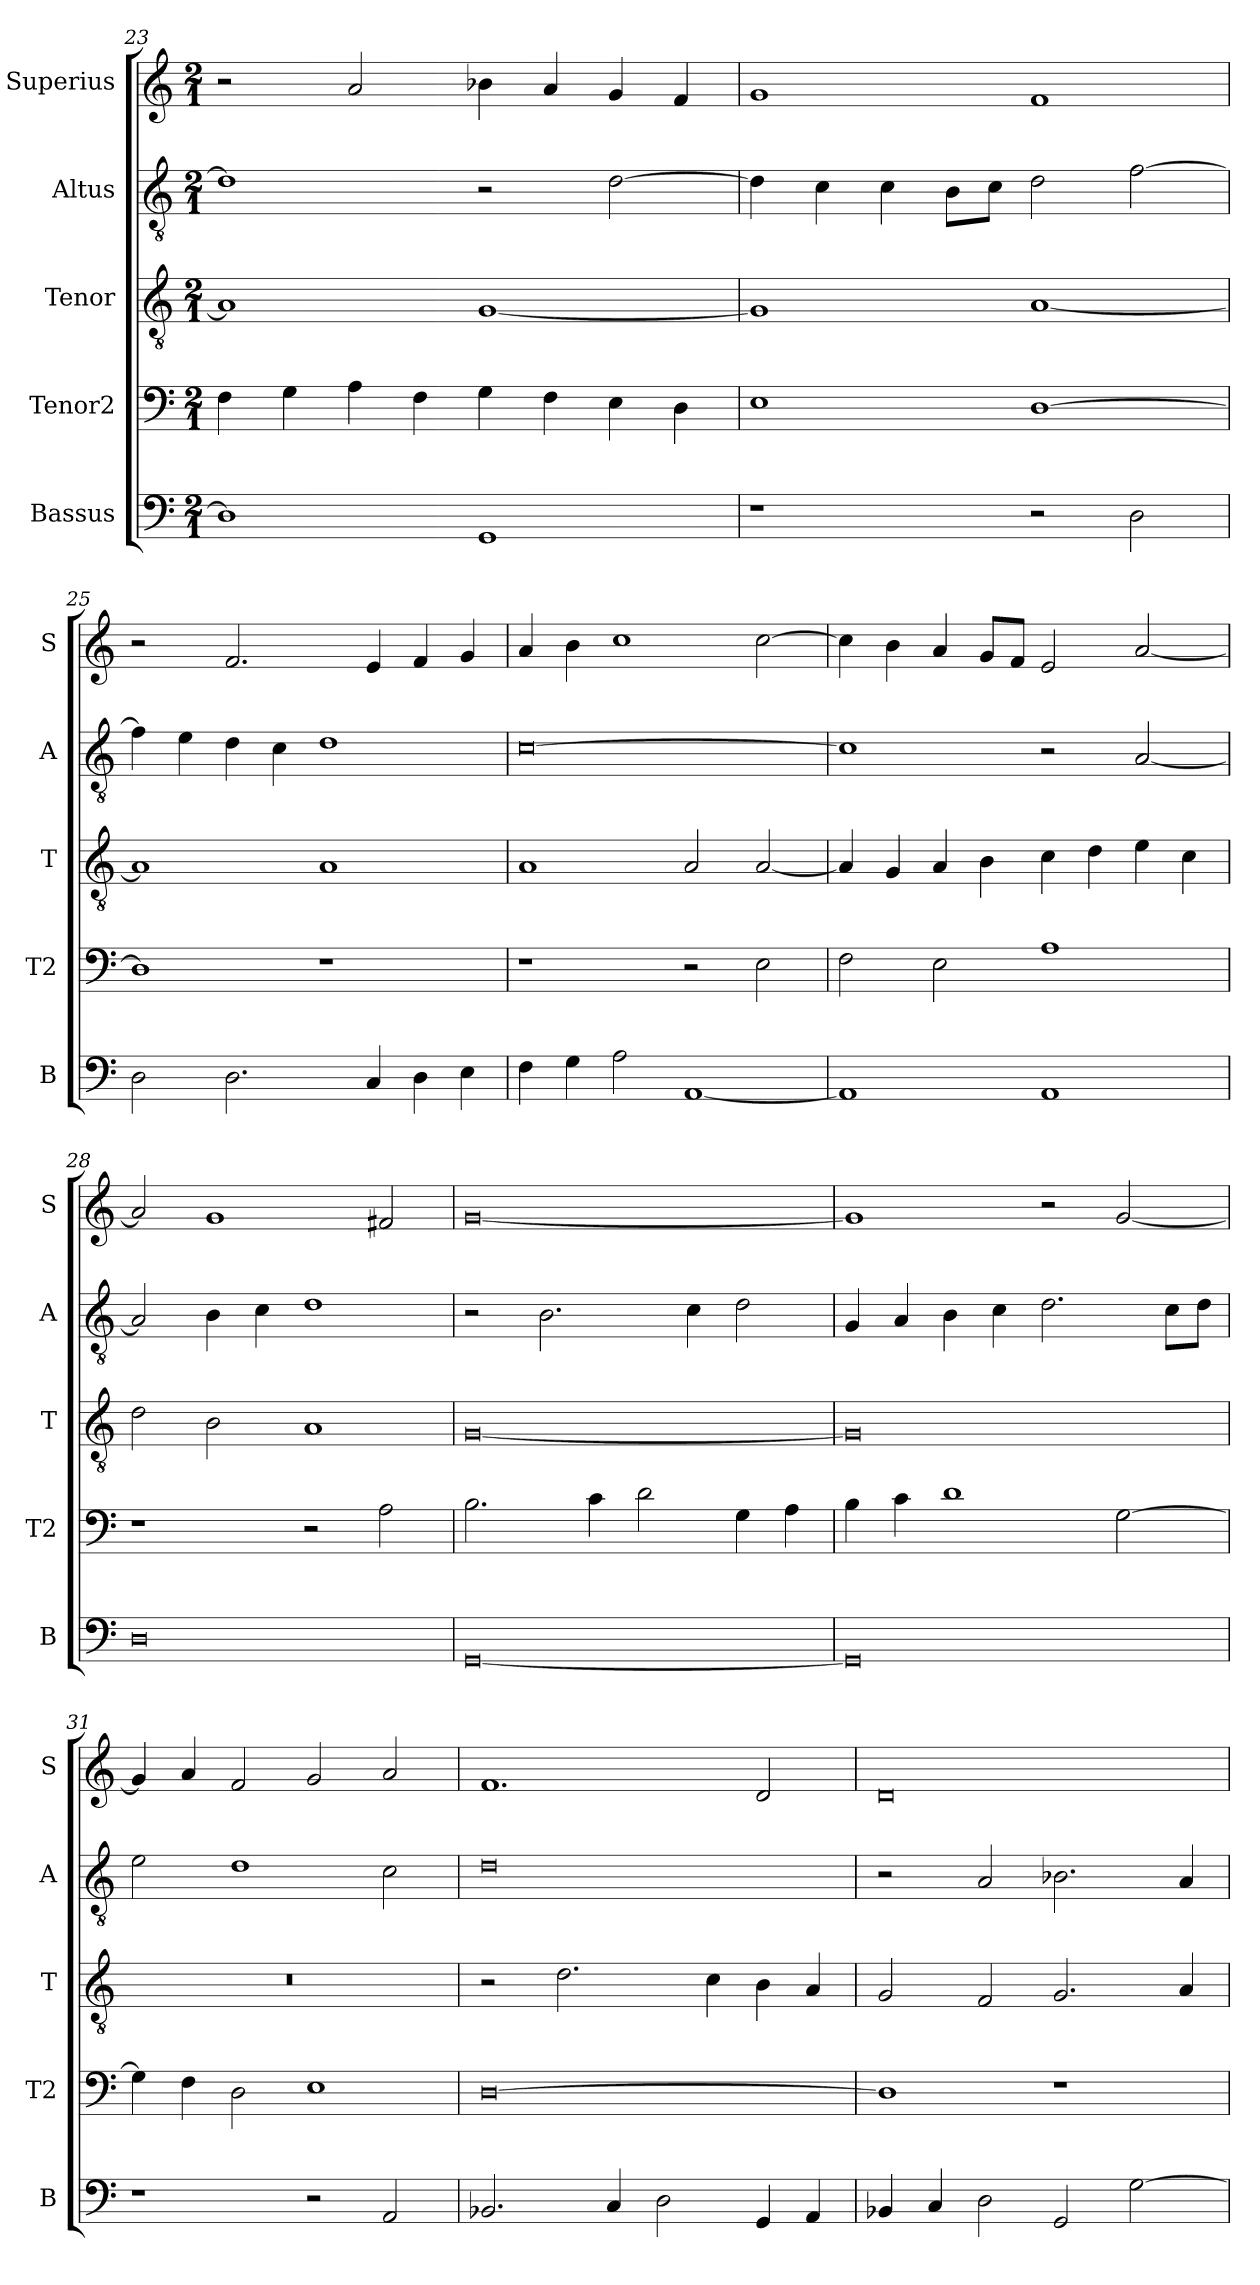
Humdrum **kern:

**kern	**kern	**kern	**kern	**kern
*part5	*part4	*part3	*part2	*part1
*staff5	*staff4	*staff3	*staff2	*staff1
*I"Bassus	*I"Tenor2	*I"Tenor	*I"Altus	*I"Superius
*I'B	*I'T2	*I'T	*I'A	*I'S
*clefF4	*clefF4	*clefGv2	*clefGv2	*clefG2
*k[]	*k[]	*k[]	*k[]	*k[]
*M2/1	*M2/1	*M2/1	*M2/1	*M2/1
=23	=23	=23	=23	=23
1D]	4F\	1A]	1d]	2r
.	4G\	.	.	.
.	4A\	.	.	2a/
.	4F\	.	.	.
1GG	4G\	[1G	2r	4b-X\
.	4F\	.	.	4a/
.	4E\	.	[2d\	4g/
.	4D\	.	.	4f/
=24	=24	=24	=24	=24
1r	1E	1G]	4d\]	1g
.	.	.	4c\	.
.	.	.	4c\	.
.	.	.	8B\L	.
.	.	.	8c\J	.
2r	[1D	[1A	2d\	1f
2D\	.	.	[2f\	.
=25	=25	=25	=25	=25
2D\	1D]	1A]	4f\]	2r
.	.	.	4e\	.
2.D\	.	.	4d\	2.f/
.	.	.	4c\	.
.	1r	1A	1d	.
4C/	.	.	.	4e/
4D\	.	.	.	4f/
4E\	.	.	.	4g/
=26	=26	=26	=26	=26
4F\	1r	1A	[0c	4a/
4G\	.	.	.	4b\
2A\	.	.	.	1cc
[1AA	2r	2A/	.	.
.	2E\	[2A/	.	[2cc\
=27	=27	=27	=27	=27
1AA]	2F\	4A/]	1c]	4cc\]
.	.	4G/	.	4b\
.	2E\	4A/	.	4a/
.	.	4B\	.	8g/L
.	.	.	.	8f/J
1AA	1A	4c\	2r	2e/
.	.	4d\	.	.
.	.	4e\	[2A/	[2a/
.	.	4c\	.	.
=28	=28	=28	=28	=28
0D	1r	2d\	2A/]	2a/]
.	.	2B\	4B\	1g
.	.	.	4c\	.
.	2r	1A	1d	.
.	2A\	.	.	2f#X/
=29	=29	=29	=29	=29
[0GG	2.B\	[0G	2r	[0g
.	.	.	2.B\	.
.	4c\	.	.	.
.	2d\	.	.	.
.	.	.	4c\	.
.	4G\	.	2d\	.
.	4A\	.	.	.
=30	=30	=30	=30	=30
0GG]	4B\	0G]	4G/	1g]
.	4c\	.	4A/	.
.	1d	.	4B\	.
.	.	.	4c\	.
.	.	.	2.d\	2r
.	[2G\	.	.	[2g/
.	.	.	8c\L	.
.	.	.	8d\J	.
=31	=31	=31	=31	=31
1r	4G\]	0r	2e\	4g/]
.	4F\	.	.	4a/
.	2D\	.	1d	2f/
2r	1E	.	.	2g/
2AA/	.	.	2c\	2a/
=32	=32	=32	=32	=32
2.BB-X/	[0D	2r	0d	1.f
.	.	2.d\	.	.
4C/	.	.	.	.
2D\	.	.	.	.
.	.	4c\	.	.
4GG/	.	4B\	.	2d/
4AA/	.	4A/	.	.
=33	=33	=33	=33	=33
4BB-X/	1D]	2G/	2r	0d
4C/	.	.	.	.
2D\	.	2F/	2A/	.
2GG/	1r	2.G/	2.B-X\	.
[2G\	.	.	.	.
.	.	4A/	4A/	.
=	=	=	=	=
*-	*-	*-	*-	*-
